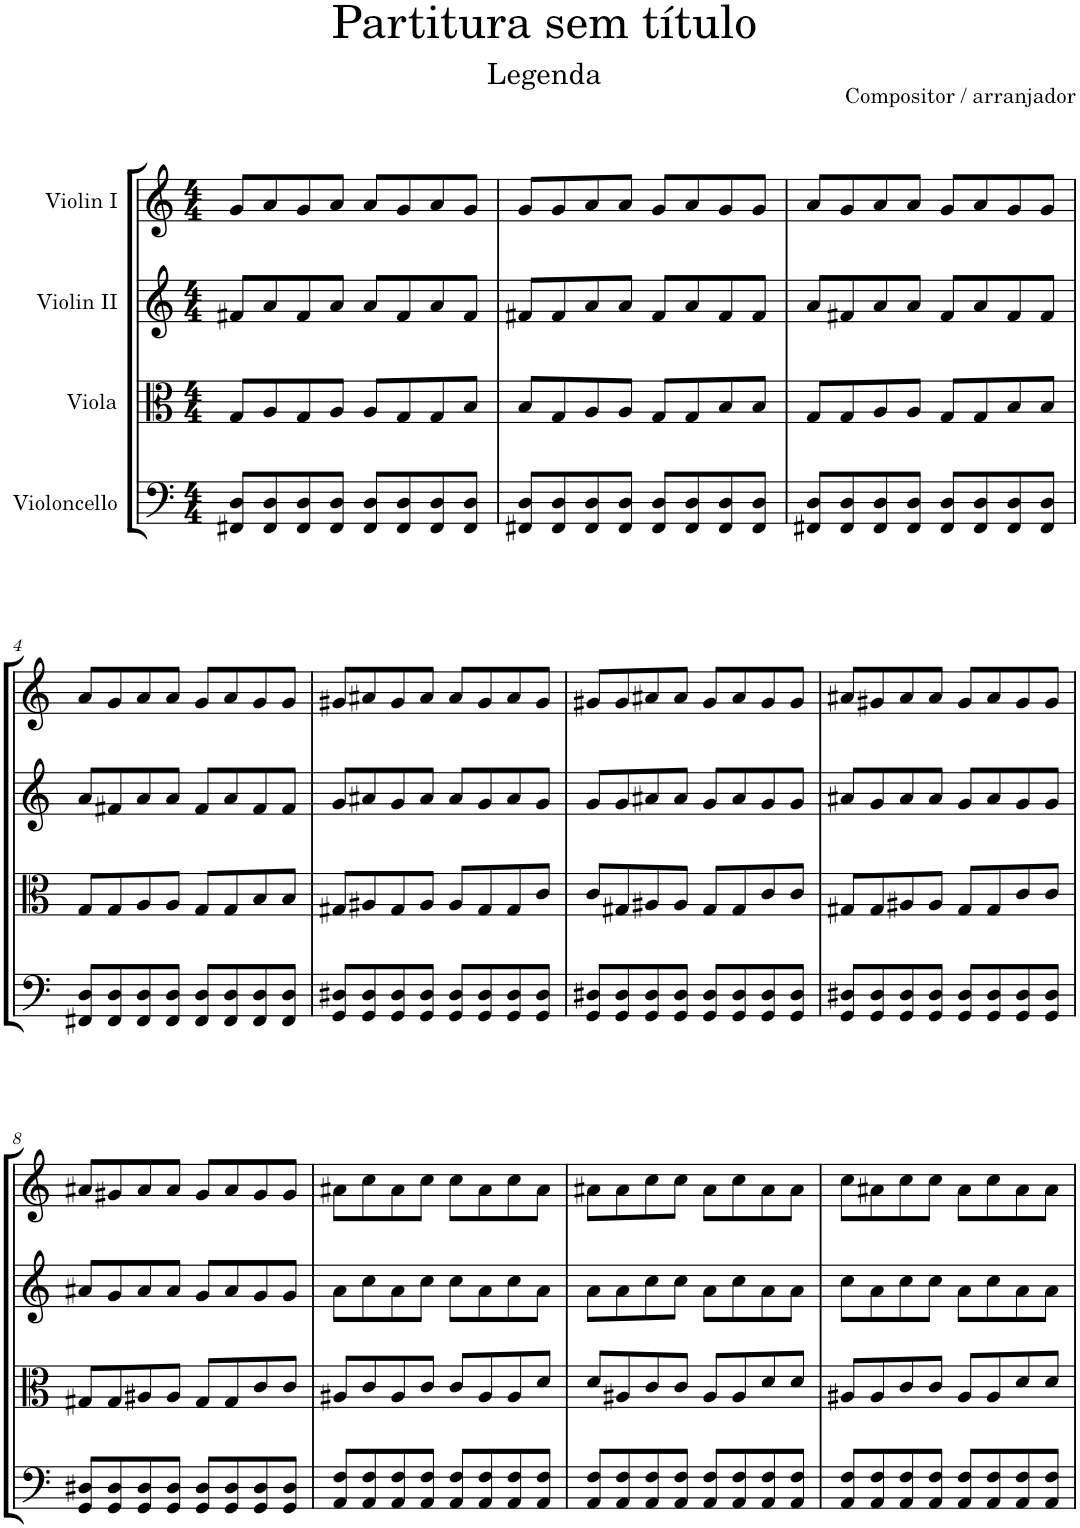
**kern	**kern	**kern	**kern
*part4	*part3	*part2	*part1
*staff4	*staff3	*staff2	*staff1
*I"Violoncello	*I"Viola	*I"Violin II	*I"Violin I
*I'Vc	*I'Vla	*I'Vln	*I'Vln
*clefF4	*clefC3	*clefG2	*clefG2
*k[]	*k[]	*k[]	*k[]
*M4/4	*M4/4	*M4/4	*M4/4
=1	=1	=1	=1
8FF#X/ 8D/L	8G/L	8f#X/L	8g/L
8FF#/ 8D/	8A/	8a/	8a/
8FF#/ 8D/	8G/	8f#/	8g/
8FF#/ 8D/J	8A/J	8a/J	8a/J
8FF#/ 8D/L	8A/L	8a/L	8a/L
8FF#/ 8D/	8G/	8f#/	8g/
8FF#/ 8D/	8G/	8a/	8a/
8FF#/ 8D/J	8B/J	8f#/J	8g/J
=2	=2	=2	=2
8FF#X/ 8D/L	8B/L	8f#X/L	8g/L
8FF#/ 8D/	8G/	8f#/	8g/
8FF#/ 8D/	8A/	8a/	8a/
8FF#/ 8D/J	8A/J	8a/J	8a/J
8FF#/ 8D/L	8G/L	8f#/L	8g/L
8FF#/ 8D/	8G/	8a/	8a/
8FF#/ 8D/	8B/	8f#/	8g/
8FF#/ 8D/J	8B/J	8f#/J	8g/J
=3	=3	=3	=3
8FF#X/ 8D/L	8G/L	8a/L	8a/L
8FF#/ 8D/	8G/	8f#X/	8g/
8FF#/ 8D/	8A/	8a/	8a/
8FF#/ 8D/J	8A/J	8a/J	8a/J
8FF#/ 8D/L	8G/L	8f#/L	8g/L
8FF#/ 8D/	8G/	8a/	8a/
8FF#/ 8D/	8B/	8f#/	8g/
8FF#/ 8D/J	8B/J	8f#/J	8g/J
!!LO:LB:g=z
=4	=4	=4	=4
8FF#X/ 8D/L	8G/L	8a/L	8a/L
8FF#/ 8D/	8G/	8f#X/	8g/
8FF#/ 8D/	8A/	8a/	8a/
8FF#/ 8D/J	8A/J	8a/J	8a/J
8FF#/ 8D/L	8G/L	8f#/L	8g/L
8FF#/ 8D/	8G/	8a/	8a/
8FF#/ 8D/	8B/	8f#/	8g/
8FF#/ 8D/J	8B/J	8f#/J	8g/J
=5	=5	=5	=5
8GG/ 8D#X/L	8G#X/L	8g/L	8g#X/L
8GG/ 8D#/	8A#X/	8a#X/	8a#X/
8GG/ 8D#/	8G#/	8g/	8g#/
8GG/ 8D#/J	8A#/J	8a#/J	8a#/J
8GG/ 8D#/L	8A#/L	8a#/L	8a#/L
8GG/ 8D#/	8G#/	8g/	8g#/
8GG/ 8D#/	8G#/	8a#/	8a#/
8GG/ 8D#/J	8c/J	8g/J	8g#/J
=6	=6	=6	=6
8GG/ 8D#X/L	8c/L	8g/L	8g#X/L
8GG/ 8D#/	8G#X/	8g/	8g#/
8GG/ 8D#/	8A#X/	8a#X/	8a#X/
8GG/ 8D#/J	8A#/J	8a#/J	8a#/J
8GG/ 8D#/L	8G#/L	8g/L	8g#/L
8GG/ 8D#/	8G#/	8a#/	8a#/
8GG/ 8D#/	8c/	8g/	8g#/
8GG/ 8D#/J	8c/J	8g/J	8g#/J
=7	=7	=7	=7
8GG/ 8D#X/L	8G#X/L	8a#X/L	8a#X/L
8GG/ 8D#/	8G#/	8g/	8g#X/
8GG/ 8D#/	8A#X/	8a#/	8a#/
8GG/ 8D#/J	8A#/J	8a#/J	8a#/J
8GG/ 8D#/L	8G#/L	8g/L	8g#/L
8GG/ 8D#/	8G#/	8a#/	8a#/
8GG/ 8D#/	8c/	8g/	8g#/
8GG/ 8D#/J	8c/J	8g/J	8g#/J
!!LO:LB:g=z
=8	=8	=8	=8
8GG/ 8D#X/L	8G#X/L	8a#X/L	8a#X/L
8GG/ 8D#/	8G#/	8g/	8g#X/
8GG/ 8D#/	8A#X/	8a#/	8a#/
8GG/ 8D#/J	8A#/J	8a#/J	8a#/J
8GG/ 8D#/L	8G#/L	8g/L	8g#/L
8GG/ 8D#/	8G#/	8a#/	8a#/
8GG/ 8D#/	8c/	8g/	8g#/
8GG/ 8D#/J	8c/J	8g/J	8g#/J
=9	=9	=9	=9
8AA/ 8F/L	8A#X/L	8a\L	8a#X\L
8AA/ 8F/	8c/	8cc\	8cc\
8AA/ 8F/	8A#/	8a\	8a#\
8AA/ 8F/J	8c/J	8cc\J	8cc\J
8AA/ 8F/L	8c/L	8cc\L	8cc\L
8AA/ 8F/	8A#/	8a\	8a#\
8AA/ 8F/	8A#/	8cc\	8cc\
8AA/ 8F/J	8d/J	8a\J	8a#\J
=10	=10	=10	=10
8AA/ 8F/L	8d/L	8a\L	8a#X\L
8AA/ 8F/	8A#X/	8a\	8a#\
8AA/ 8F/	8c/	8cc\	8cc\
8AA/ 8F/J	8c/J	8cc\J	8cc\J
8AA/ 8F/L	8A#/L	8a\L	8a#\L
8AA/ 8F/	8A#/	8cc\	8cc\
8AA/ 8F/	8d/	8a\	8a#\
8AA/ 8F/J	8d/J	8a\J	8a#\J
=11	=11	=11	=11
8AA/ 8F/L	8A#X/L	8cc\L	8cc\L
8AA/ 8F/	8A#/	8a\	8a#X\
8AA/ 8F/	8c/	8cc\	8cc\
8AA/ 8F/J	8c/J	8cc\J	8cc\J
8AA/ 8F/L	8A#/L	8a\L	8a#\L
8AA/ 8F/	8A#/	8cc\	8cc\
8AA/ 8F/	8d/	8a\	8a#\
8AA/ 8F/J	8d/J	8a\J	8a#\J
=	=	=	=
*-	*-	*-	*-
